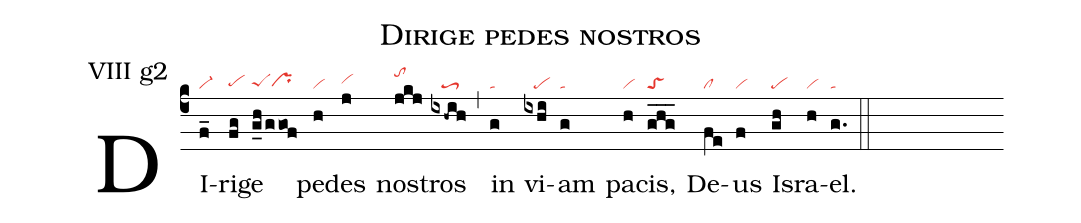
name: Dirige pedes nostros;
annotation: VIII g2;
mode: 8;
nabc-lines: 1;
%%
(c4)
DI(f_|vi-)ri(fg|pehg)ge(g_h/ggof|peShgprhg) pe(h|vi)des(j|vihh) nos(jkj|tohk)tros(ix-hih|///toS3) (,)
in(g|ta) vi(ixhi|///pe)am(g|ta) pa(h|vi)cis,(g_h_g_|toS) De(fe|cl)us(f|vi) I(gh|pe)sra(h|vi)el.(g.|ta) (::)
